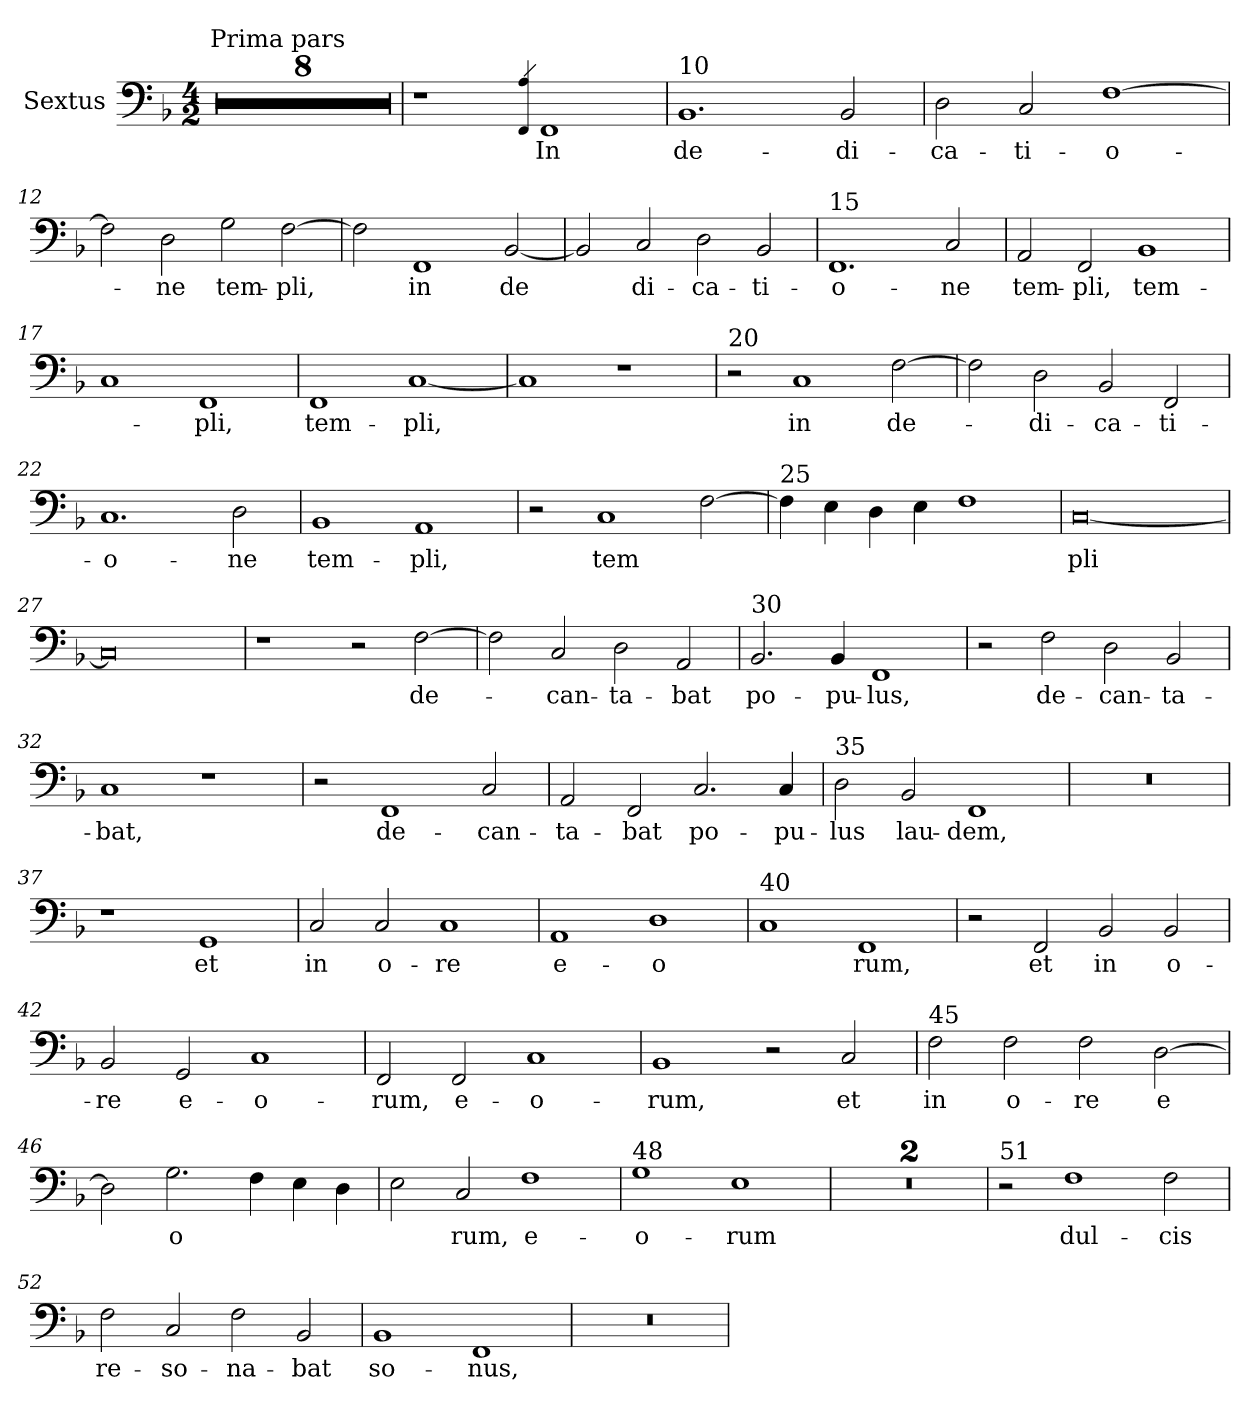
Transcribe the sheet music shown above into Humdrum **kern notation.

**kern	**text
*part1	*part1
*staff1	*staff1
*I"Sextus	*
*clefF4	*
*k[b-]	*
*M4/2	*
=1	=1
!LO:TX:a:t=Prima pars	!
0r	.
=2	=2
0r	.
=3	=3
0r	.
=4	=4
0r	.
=5	=5
0r	.
=6	=6
0r	.
=7	=7
0r	.
!!LO:LB:g=z
=8	=8
0r	.
=9	=9
1r	.
4qFF 4qA	.
!	!LO:LY:b
1FF	In
=10	=10
!LO:TX:a:t=10	!
!	!LO:LY:b
1.BB-	de-
!	!LO:LY:b
2BB-/	di-
=11	=11
!	!LO:LY:b
2D\	ca-
!	!LO:LY:b
2C/	ti-
!	!LO:LY:b
[1F	o-
!!LO:LB:g=z
=12	=12
2F\]	.
!	!LO:LY:b
2D\	ne
!	!LO:LY:b
2G\	tem-
!	!LO:LY:b
[2F\	pli,
=13	=13
2F\]	.
!	!LO:LY:b
1FF	in
!	!LO:LY:b
[2BB-/	de-
!!LO:LB:g=z
=14	=14
!	!LO:LY:b
2BB-/]	-
!	!LO:LY:b
2C/	di-
!	!LO:LY:b
2D\	ca-
!	!LO:LY:b
2BB-/	ti-
=15	=15
!LO:TX:a:t=15	!
!	!LO:LY:b
1.FF	o-
!	!LO:LY:b
2C/	ne
=16	=16
!	!LO:LY:b
2AA/	tem-
!	!LO:LY:b
2FF/	pli,
!	!LO:LY:b
1BB-	tem-
=17	=17
1C	.
!	!LO:LY:b
1FF	pli,
=18	=18
!	!LO:LY:b
1FF	tem-
!	!LO:LY:b
[1C	pli,
=19	=19
1C]	.
1r	.
!!LO:LB:g=z
=20	=20
!LO:TX:a:t=20	!
2r	.
!	!LO:LY:b
1C	in
!	!LO:LY:b
[2F\	de-
=21	=21
2F\]	.
!	!LO:LY:b
2D\	di-
!	!LO:LY:b
2BB-/	ca-
!	!LO:LY:b
2FF/	ti-
=22	=22
!	!LO:LY:b
1.C	o-
!	!LO:LY:b
2D\	ne
=23	=23
!	!LO:LY:b
1BB-	tem-
!	!LO:LY:b
1AA	pli,
=24	=24
2r	.
!	!LO:LY:b
1C	tem
!	!LO:LY:b
[2F\	-
!!LO:LB:g=z
=25	=25
!LO:TX:a:t=25	!
!	!LO:LY:b
4F\]	-
4E\	.
4D\	.
4E\	.
1F	.
=26	=26
!	!LO:LY:b
[0C	pli
=27	=27
0C]	.
=28	=28
1r	.
2r	.
!	!LO:LY:b
[2F\	de-
=29	=29
2F\]	.
!	!LO:LY:b
2C/	can-
!	!LO:LY:b
2D\	ta-
!	!LO:LY:b
2AA/	bat
!!LO:LB:g=z
=30	=30
!LO:TX:a:t=30	!
!	!LO:LY:b
2.BB-/	po-
!	!LO:LY:b
4BB-/	pu-
!	!LO:LY:b
1FF	lus,
=31	=31
2r	.
!	!LO:LY:b
2F\	de-
!	!LO:LY:b
2D\	can-
!	!LO:LY:b
2BB-/	ta-
=32	=32
!	!LO:LY:b
1C	bat,
1r	.
=33	=33
2r	.
!	!LO:LY:b
1FF	de-
!	!LO:LY:b
2C/	can-
=34	=34
!	!LO:LY:b
2AA/	ta-
!	!LO:LY:b
2FF/	bat
!	!LO:LY:b
2.C/	po-
!	!LO:LY:b
4C/	pu-
!!LO:LB:g=z
=35	=35
!LO:TX:a:t=35	!
!	!LO:LY:b
2D\	lus
!	!LO:LY:b
2BB-/	lau-
!	!LO:LY:b
1FF	dem,
=36	=36
0r	.
=37	=37
1r	.
!	!LO:LY:b
1GG	et
=38	=38
!	!LO:LY:b
2C/	in
!	!LO:LY:b
2C/	o-
!	!LO:LY:b
1C	re
=39	=39
!	!LO:LY:b
1AA	e-
!	!LO:LY:b
1D	o-
=40	=40
!LO:TX:a:t=40	!
!	!LO:LY:b
1C	-
!	!LO:LY:b
1FF	rum,
!!LO:LB:g=z
=41	=41
2r	.
!	!LO:LY:b
2FF/	et
!	!LO:LY:b
2BB-/	in
!	!LO:LY:b
2BB-/	o-
=42	=42
!	!LO:LY:b
2BB-/	re
!	!LO:LY:b
2GG/	e-
!	!LO:LY:b
1C	o-
=43	=43
!	!LO:LY:b
2FF/	rum,
!	!LO:LY:b
2FF/	e-
!	!LO:LY:b
1C	o-
=44	=44
!	!LO:LY:b
1BB-	rum,
2r	.
!	!LO:LY:b
2C/	et
=45	=45
!LO:TX:a:t=45	!
!	!LO:LY:b
2F\	in
!	!LO:LY:b
2F\	o-
!	!LO:LY:b
2F\	re
!	!LO:LY:b
[2D\	e-
!!LO:LB:g=z
=46	=46
!	!LO:LY:b
2D\]	-
!	!LO:LY:b
2.G\	o-
4F\	.
4E\	.
4D\	.
=47	=47
!	!LO:LY:b
2E\	-
!	!LO:LY:b
2C/	rum,
!	!LO:LY:b
1F	e-
=48	=48
!LO:TX:a:t=48	!
!	!LO:LY:b
1G	o-
!	!LO:LY:b
1E	rum
=49	=49
0r	.
=50	=50
0r	.
=51	=51
!LO:TX:a:t=51	!
2r	.
!	!LO:LY:b
1F	dul-
!	!LO:LY:b
2F\	cis
!!LO:LB:g=z
=52	=52
!	!LO:LY:b
2F\	re-
!	!LO:LY:b
2C/	so-
!	!LO:LY:b
2F\	na-
!	!LO:LY:b
2BB-/	bat
=53	=53
!	!LO:LY:b
1BB-	so-
!	!LO:LY:b
1FF	nus,
=54	=54
0r	.
=	=
*-	*-
